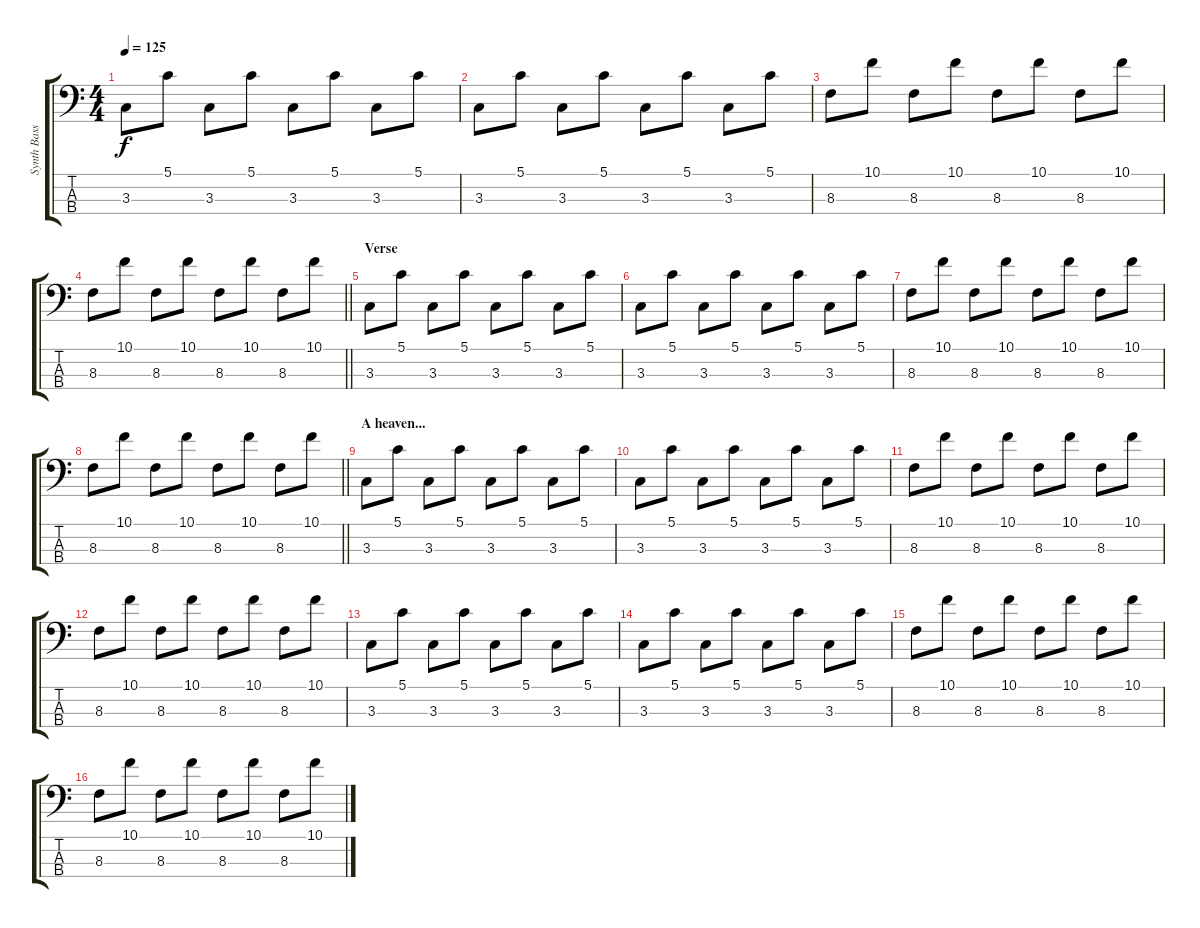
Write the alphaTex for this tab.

\track ("Synth Bass (Gillian Gilbert)" "Synth Bass") {instrument synthbass1}
\staff {score tabs}
\tuning (G2 D2 A1 E1) {hide}
\ts (4 4)
\tempo 125
\clef f4
\ks c
3.3.8{dy f} 5.1.8 3.3.8 5.1.8 3.3.8 5.1.8 3.3.8 5.1.8 |
3.3.8 5.1.8 3.3.8 5.1.8 3.3.8 5.1.8 3.3.8 5.1.8 |
8.3.8 10.1.8 8.3.8 10.1.8 8.3.8 10.1.8 8.3.8 10.1.8 |
\barLineRight lightlight
8.3.8 10.1.8 8.3.8 10.1.8 8.3.8 10.1.8 8.3.8 10.1.8 |
\section ("" "Verse")
3.3.8 5.1.8 3.3.8 5.1.8 3.3.8 5.1.8 3.3.8 5.1.8 |
3.3.8 5.1.8 3.3.8 5.1.8 3.3.8 5.1.8 3.3.8 5.1.8 |
8.3.8 10.1.8 8.3.8 10.1.8 8.3.8 10.1.8 8.3.8 10.1.8 |
\barLineRight lightlight
8.3.8 10.1.8 8.3.8 10.1.8 8.3.8 10.1.8 8.3.8 10.1.8 |
\section ("" "A heaven...")
3.3.8 5.1.8 3.3.8 5.1.8 3.3.8 5.1.8 3.3.8 5.1.8 |
3.3.8 5.1.8 3.3.8 5.1.8 3.3.8 5.1.8 3.3.8 5.1.8 |
8.3.8 10.1.8 8.3.8 10.1.8 8.3.8 10.1.8 8.3.8 10.1.8 |
8.3.8 10.1.8 8.3.8 10.1.8 8.3.8 10.1.8 8.3.8 10.1.8 |
3.3.8 5.1.8 3.3.8 5.1.8 3.3.8 5.1.8 3.3.8 5.1.8 |
3.3.8 5.1.8 3.3.8 5.1.8 3.3.8 5.1.8 3.3.8 5.1.8 |
8.3.8 10.1.8 8.3.8 10.1.8 8.3.8 10.1.8 8.3.8 10.1.8 |
8.3.8 10.1.8 8.3.8 10.1.8 8.3.8 10.1.8 8.3.8 10.1.8
